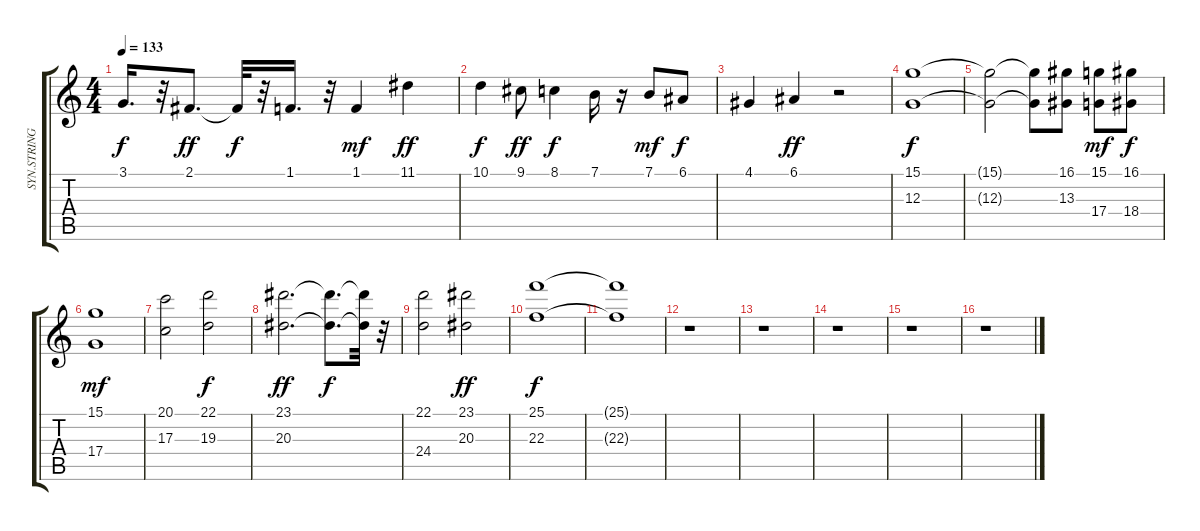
\track ("SYN.STRINGS                         " "SYN.STRING") {instrument synthstrings1}
\staff {score tabs}
\tuning (E4 B3 G3 D3 A2 E2) {hide}
\ts (4 4)
\tempo 133
\clef g2
\ks c
3.1{t}.16{d dy f} r.32 2.1.8{d dy ff} 2.1{t}.32{dy f} r.32 1.1.16{d} r.32 1.1.4{dy mf} 11.1.4{dy ff} |
10.1.4{dy f} 9.1.8{dy ff} 8.1.4{dy f} 7.1.16 r.16 7.1.8{dy mf} 6.1.8{dy f} |
4.1.4 6.1.4{dy ff} r.2 |
(15.1 12.3).1{dy f} |
(15.1{t} 12.3{t}).2 (15.1{t} 12.3{t}).8 (16.1 13.3).8 (15.1 17.4).8{dy mf} (16.1 18.4).8{dy f} |
(15.1 17.4).1{dy mf} |
(20.1 17.3).2 (22.1 19.3).2{dy f} |
(23.1 20.3).2{d dy ff} (23.1{t} 20.3{t}).8{d dy f} (23.1{t} 20.3{t}).32 r.32 |
(22.1 24.4).2 (23.1 20.3).2{dy ff} |
(25.1 22.3).1{dy f} |
(25.1{t} 22.3{t}).1 |
r.1 |
r.1 |
r.1 |
r.1 |
r.1
